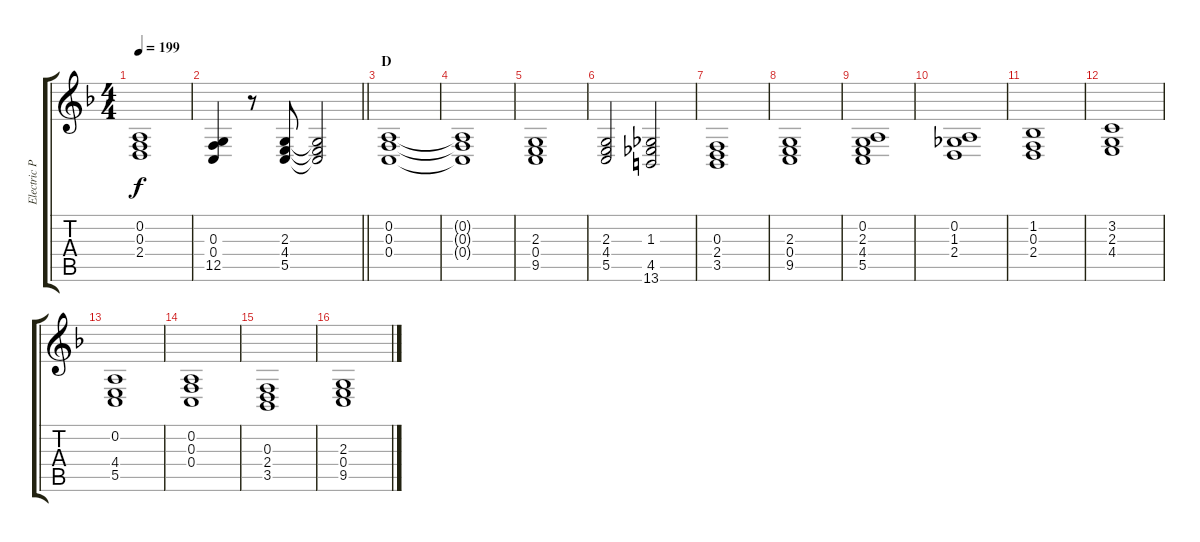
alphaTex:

\track ("Electric Piano" "Electric P") {instrument electricgrandpiano}
\staff {score tabs}
\tuning (D4 A3 F3 C3 G2 D2) {hide}
\ts (4 4)
\tempo 199
\clef g2
\ks f
(0.2 0.3 2.4).1{dy f} |
\barLineRight lightlight
(0.3 0.4 12.5).4 r.8 (2.3 4.4 5.5).8 (2.3{t} 4.4{t} 5.5{t}).2 |
\section ("" "D")
(0.2 0.3 0.4).1 |
(0.2{t} 0.3{t} 0.4{t}).1 |
(2.3 0.4 9.5).1 |
(2.3 4.4 5.5).2 (1.3 4.5 13.6).2 |
(0.3 2.4 3.5).1 |
(2.3 0.4 9.5).1 |
(0.2 2.3 4.4 5.5).1 |
(0.2 1.3 2.4).1 |
(1.2 0.3 2.4).1 |
(3.2 2.3 4.4).1 |
(0.2 4.4 5.5).1 |
(0.2 0.3 0.4).1 |
(0.3 2.4 3.5).1 |
(2.3 0.4 9.5).1
